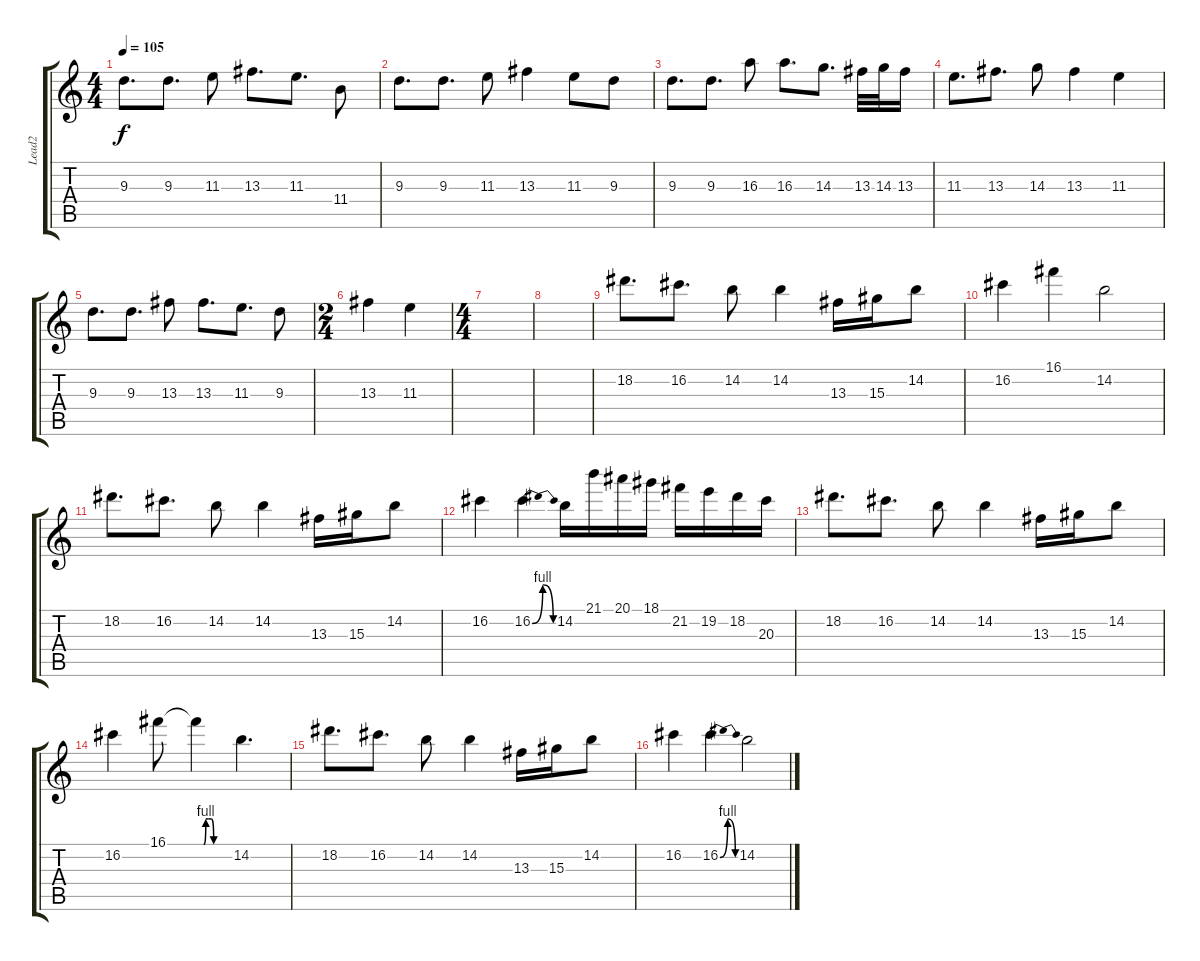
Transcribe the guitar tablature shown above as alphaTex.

\track ("Lead2" "Lead2") {instrument distortionguitar}
\staff {score tabs}
\tuning (D4 A3 F3 C3 G2 D2) {hide}
\ts (4 4)
\tempo 105
\clef g2
\ks c
9.3.8{d dy f} 9.3.8{d} 11.3.8 13.3.8{d} 11.3.8{d} 11.4.8 |
9.3.8{d} 9.3.8{d} 11.3.8 13.3.4 11.3.8 9.3.8 |
9.3.8{d} 9.3.8{d} 16.3.8 16.3.8{d} 14.3.8{d} 13.3.32 14.3.32 13.3.16 |
11.3.8{d} 13.3.8{d} 14.3.8 13.3.4 11.3.4 |
9.3.8{d} 9.3.8{d} 13.3.8 13.3.8{d} 11.3.8{d} 9.3.8 |
\ts (2 4)
13.3.4 11.3.4 |
\ts (4 4)
|
|
18.2.8{d} 16.2.8{d} 14.2.8 14.2.4 13.3.16 15.3.16 14.2.8 |
16.2.4 16.1.4 14.2.2 |
18.2.8{d} 16.2.8{d} 14.2.8 14.2.4 13.3.16 15.3.16 14.2.8 |
16.2.4 16.2{be (bendrelease 0 0 20 4 30 4 60 0)}.4 14.2.16 21.1.16 20.1.16 18.1.16 21.2.16 19.2.16 18.2.16 20.3.16 |
18.2.8{d} 16.2.8{d} 14.2.8 14.2.4 13.3.16 15.3.16 14.2.8 |
16.2.4 16.1.8 16.1{be (custom 0 0 11 0 15 4 20 4 25 4 30 0 60 0) t}.4 14.2.4{d} |
18.2.8{d} 16.2.8{d} 14.2.8 14.2.4 13.3.16 15.3.16 14.2.8 |
16.2.4 16.2{be (bendrelease 0 0 20 4 30 4 60 0)}.4 14.2.2
